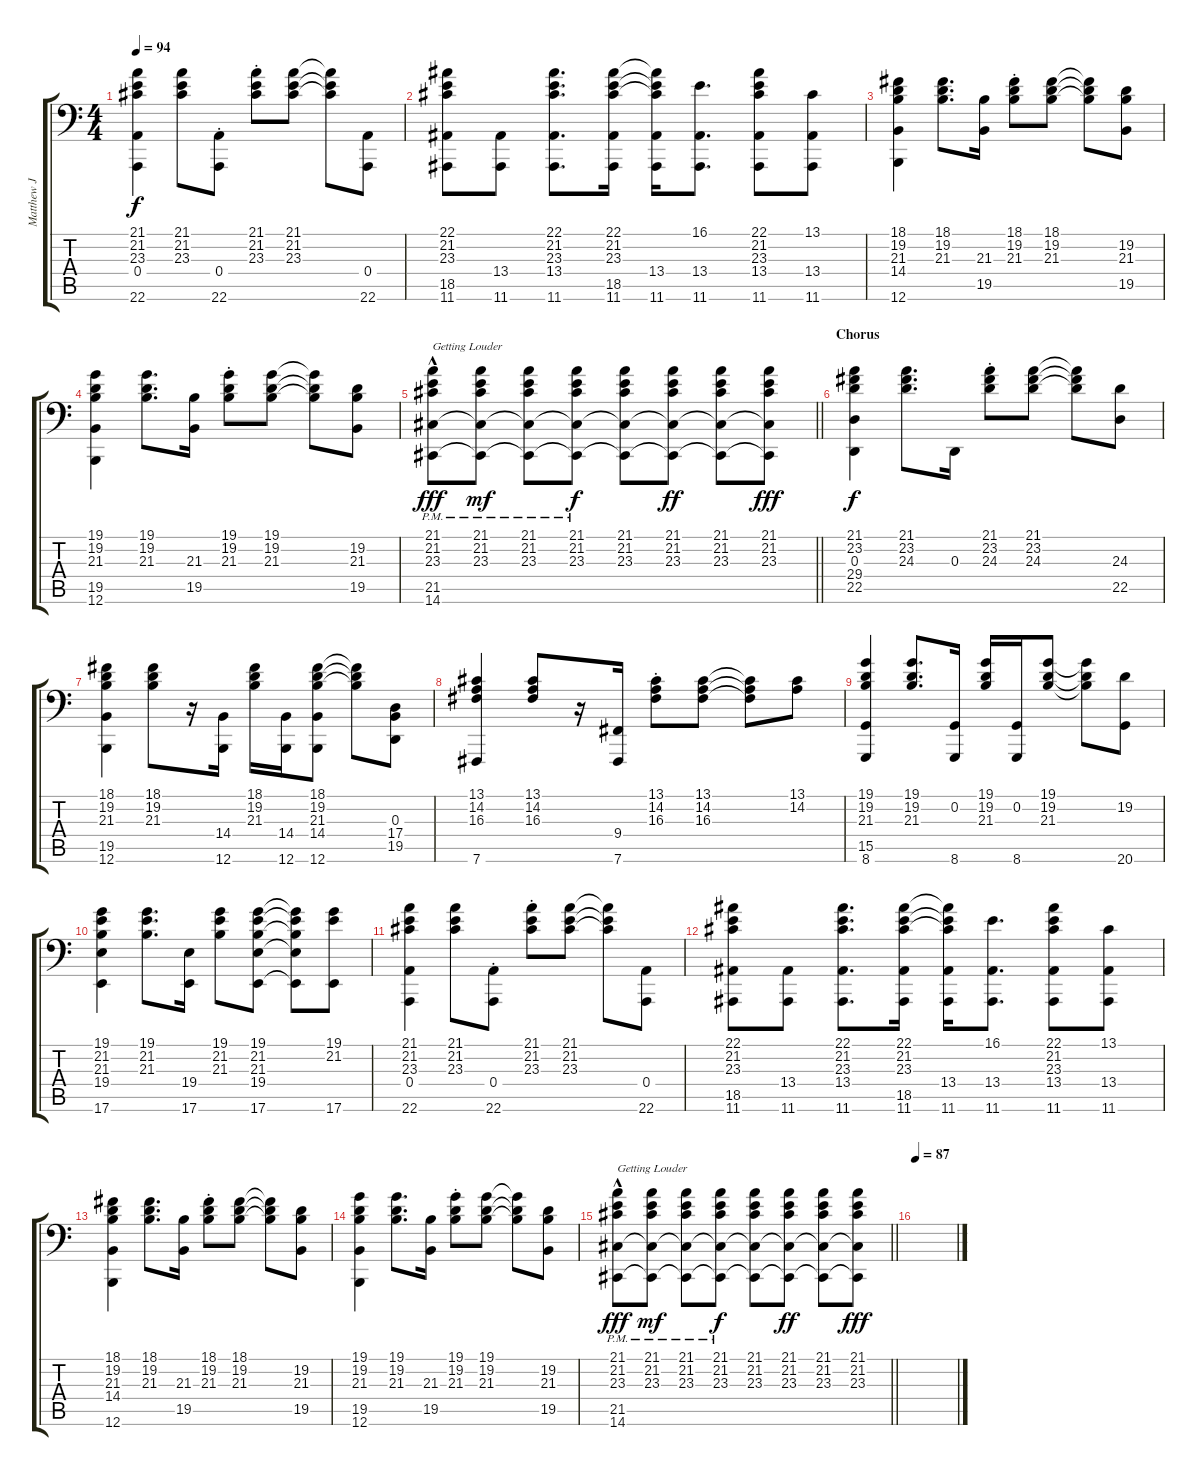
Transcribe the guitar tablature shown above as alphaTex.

\track ("Matthew J Bellamy - Piano RH & LH" "Matthew J ") {instrument acousticgrandpiano}
\staff {score tabs}
\tuning (C3 G2 D2 A1 E1 B0) {hide}
\ts (4 4)
\tempo 94
\clef f4
\ks c
(21.1 21.2 23.3 0.4 22.6).4{dy f} (21.1 21.2 23.3).8 (0.4{st} 22.6{st}).8 (21.1{st} 21.2{st} 23.3{st}).8 (21.1 21.2 23.3).8 (21.1{t} 21.2{t} 23.3{t}).8 (0.4 22.6).8 |
(22.1 21.2 23.3 18.5 11.6).8 (13.4 11.6).8 (22.1 21.2 23.3 13.4 11.6).8{d} (22.1 21.2 23.3 18.5 11.6).16 (22.1{t} 21.2{t} 23.3{t} 13.4 11.6).16 (16.1 13.4 11.6).8{d} (22.1 21.2 23.3 13.4 11.6).8 (13.1 13.4 11.6).8 |
(18.1 19.2 21.3 14.4 12.6).4 (18.1 19.2 21.3).8{d} (21.3 19.5).16 (18.1{st} 19.2{st} 21.3{st}).8 (18.1 19.2 21.3).8 (18.1{t} 19.2{t} 21.3{t}).8 (19.2 21.3 19.5).8 |
(19.1 19.2 21.3 19.5 12.6).4 (19.1 19.2 21.3).8{d} (21.3 19.5).16 (19.1{st} 19.2{st} 21.3{st}).8 (19.1 19.2 21.3).8 (19.1{t} 19.2{t} 21.3{t}).8 (19.2 21.3 19.5).8 |
\barLineRight lightlight
(21.1{pm} 21.2{pm} 23.3{pm} 21.5{hac pm} 14.6{hac pm}).8{txt "Getting Louder" dy fff} (21.1{pm} 21.2{pm} 23.3{pm} 21.5{t} 14.6{t}).8{dy mf} (21.1{pm} 21.2{pm} 23.3{pm} 21.5{t} 14.6{t}).8 (21.1{pm} 21.2{pm} 23.3{pm} 21.5{t} 14.6{t}).8{dy f} (21.1 21.2 23.3 21.5{t} 14.6{t}).8 (21.1 21.2 23.3 21.5{t} 14.6{t}).8{dy ff} (21.1 21.2 23.3 21.5{t} 14.6{t}).8 (21.1 21.2 23.3 21.5{t} 14.6{t}).8{dy fff} |
\section ("" "Chorus ")
(21.1 23.2 0.3 29.4 22.5).4{dy f volume 11} (21.1 23.2 24.3).8{d} 0.3.16 (21.1{st} 23.2{st} 24.3{st}).8 (21.1 23.2 24.3).8 (21.1{t} 23.2{t} 24.3{t}).8 (24.3 22.5).8 |
(18.1 19.2 21.3 19.5 12.6).4 (18.1 19.2 21.3).8 r.16 (14.4 12.6).16 (18.1 19.2 21.3).16 (14.4 12.6).16 (18.1 19.2 21.3 14.4 12.6).8 (18.1{t} 19.2{t} 21.3{t}).8 (0.3 17.4 19.5).8 |
(13.1 14.2 16.3 7.6).4 (13.1 14.2 16.3).8 r.16 (9.4 7.6).16 (13.1{st} 14.2{st} 16.3{st}).8 (13.1 14.2 16.3).8 (13.1{t} 14.2{t} 16.3{t}).8 (13.1 14.2).8 |
(19.1 19.2 21.3 15.5 8.6).4 (19.1 19.2 21.3).8{d} (0.2 8.6).16 (19.1 19.2 21.3).16 (0.2 8.6).16 (19.1 19.2 21.3).8 (19.1{t} 19.2{t} 21.3{t}).8 (19.2 20.6).8 |
(19.1 21.2 21.3 19.4 17.6).4 (19.1 21.2 21.3).8{d} (19.4 17.6).16 (19.1 21.2 21.3).8 (19.1 21.2 21.3 19.4 17.6).8 (19.1{t} 21.2{t} 21.3{t} 19.4{t} 17.6{t}).8 (19.1 21.2 17.6).8 |
(21.1 21.2 23.3 0.4 22.6).4 (21.1 21.2 23.3).8 (0.4{st} 22.6{st}).8 (21.1{st} 21.2{st} 23.3{st}).8 (21.1 21.2 23.3).8 (21.1{t} 21.2{t} 23.3{t}).8 (0.4 22.6).8 |
(22.1 21.2 23.3 18.5 11.6).8 (13.4 11.6).8 (22.1 21.2 23.3 13.4 11.6).8{d} (22.1 21.2 23.3 18.5 11.6).16 (22.1{t} 21.2{t} 23.3{t} 13.4 11.6).16 (16.1 13.4 11.6).8{d} (22.1 21.2 23.3 13.4 11.6).8 (13.1 13.4 11.6).8 |
(18.1 19.2 21.3 14.4 12.6).4 (18.1 19.2 21.3).8{d} (21.3 19.5).16 (18.1{st} 19.2{st} 21.3{st}).8 (18.1 19.2 21.3).8 (18.1{t} 19.2{t} 21.3{t}).8 (19.2 21.3 19.5).8 |
(19.1 19.2 21.3 19.5 12.6).4 (19.1 19.2 21.3).8{d} (21.3 19.5).16 (19.1{st} 19.2{st} 21.3{st}).8 (19.1 19.2 21.3).8 (19.1{t} 19.2{t} 21.3{t}).8 (19.2 21.3 19.5).8 |
\barLineRight lightlight
(21.1{pm} 21.2{pm} 23.3{pm} 21.5{hac pm} 14.6{hac pm}).8{txt "Getting Louder" dy fff} (21.1{pm} 21.2{pm} 23.3{pm} 21.5{t} 14.6{t}).8{dy mf} (21.1{pm} 21.2{pm} 23.3{pm} 21.5{t} 14.6{t}).8 (21.1{pm} 21.2{pm} 23.3{pm} 21.5{t} 14.6{t}).8{dy f} (21.1 21.2 23.3 21.5{t} 14.6{t}).8 (21.1 21.2 23.3 21.5{t} 14.6{t}).8{dy ff} (21.1 21.2 23.3 21.5{t} 14.6{t}).8 (21.1 21.2 23.3 21.5{t} 14.6{t}).8{dy fff} |
\tempo 87
